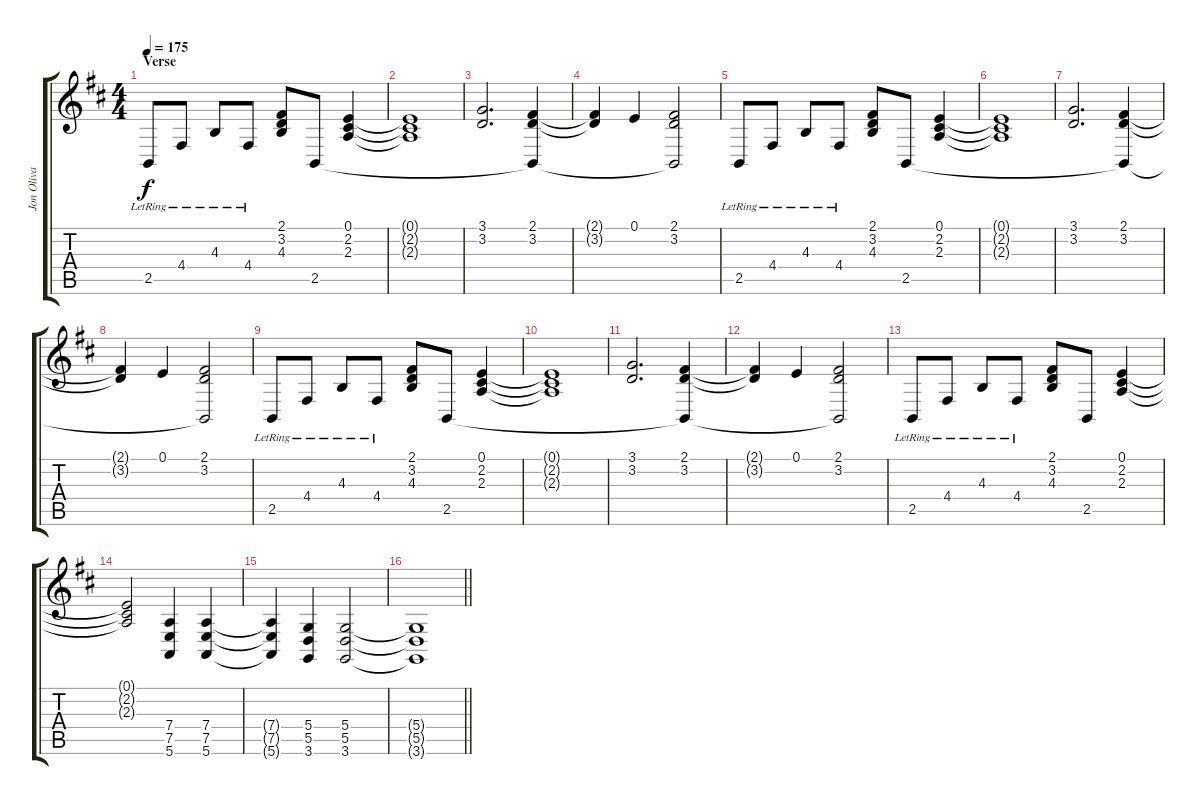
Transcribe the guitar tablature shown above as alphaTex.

\track ("Jon Oliva kb1" "Jon Oliva ") {instrument acousticgrandpiano}
\staff {score tabs}
\tuning (E4 B3 G3 D3 A2 E2) {hide}
\ts (4 4)
\section ("" "Verse")
\tempo 175
\clef g2
\ks bminor
2.5{lr}.8{dy f} 4.4{lr}.8 4.3{lr}.8 4.4{lr}.8 (2.1 3.2 4.3).8 2.5.8 (0.1 2.2 2.3).4 |
(0.1{t} 2.2{t} 2.3{t}).1 |
(3.1 3.2).2{d} (2.1 3.2 2.5{t}).4 |
(2.1{t} 3.2{t}).4 0.1.4 (2.1 3.2 2.5{t}).2 |
2.5{lr}.8 4.4{lr}.8 4.3{lr}.8 4.4{lr}.8 (2.1 3.2 4.3).8 2.5.8 (0.1 2.2 2.3).4 |
(0.1{t} 2.2{t} 2.3{t}).1 |
(3.1 3.2).2{d} (2.1 3.2 2.5{t}).4 |
(2.1{t} 3.2{t}).4 0.1.4 (2.1 3.2 2.5{t}).2 |
2.5{lr}.8 4.4{lr}.8 4.3{lr}.8 4.4{lr}.8 (2.1 3.2 4.3).8 2.5.8 (0.1 2.2 2.3).4 |
(0.1{t} 2.2{t} 2.3{t}).1 |
(3.1 3.2).2{d} (2.1 3.2 2.5{t}).4 |
(2.1{t} 3.2{t}).4 0.1.4 (2.1 3.2 2.5{t}).2 |
2.5{lr}.8 4.4{lr}.8 4.3{lr}.8 4.4{lr}.8 (2.1 3.2 4.3).8 2.5.8 (0.1 2.2 2.3).4 |
(0.1{t} 2.2{t} 2.3{t}).2 (7.4 7.5 5.6).4 (7.4 7.5 5.6).4 |
(7.4{t} 7.5{t} 5.6{t}).4 (5.4 5.5 3.6).4 (5.4 5.5 3.6).2 |
\barLineRight lightlight
(5.4{t} 5.5{t} 3.6{t}).1
